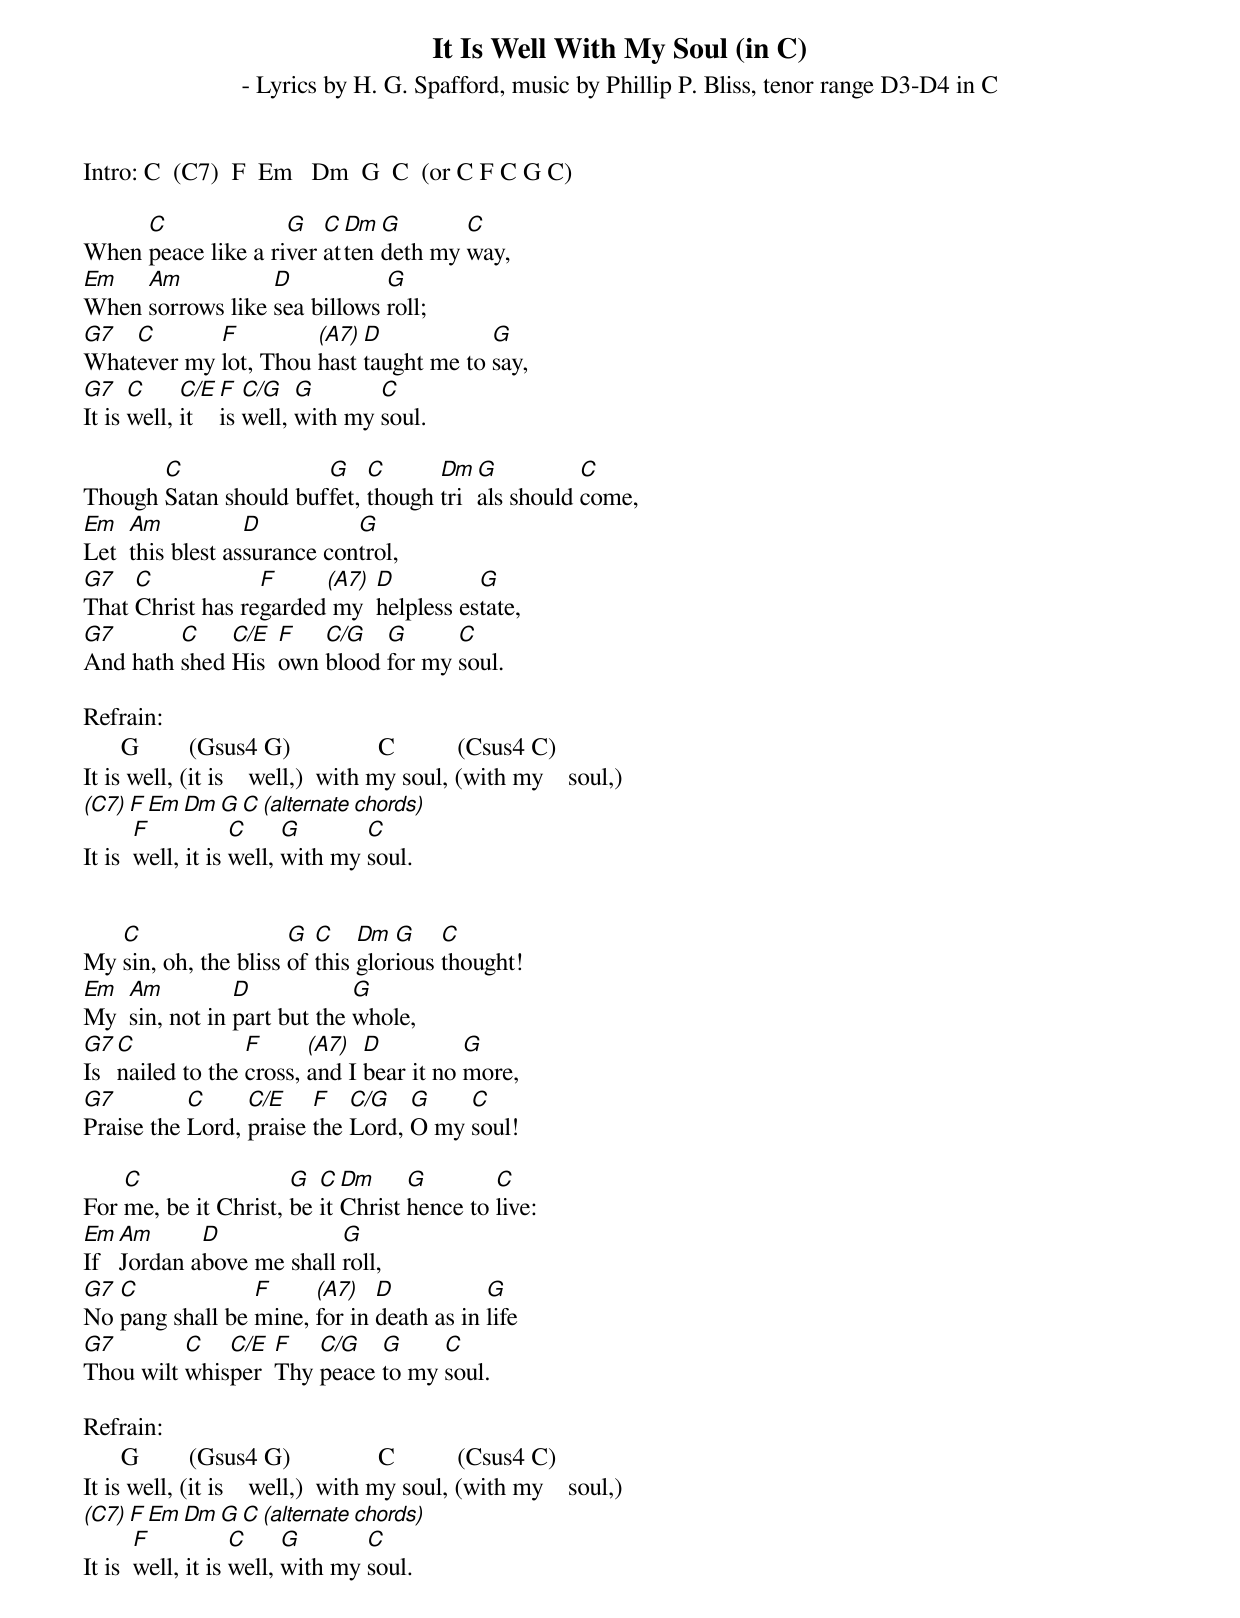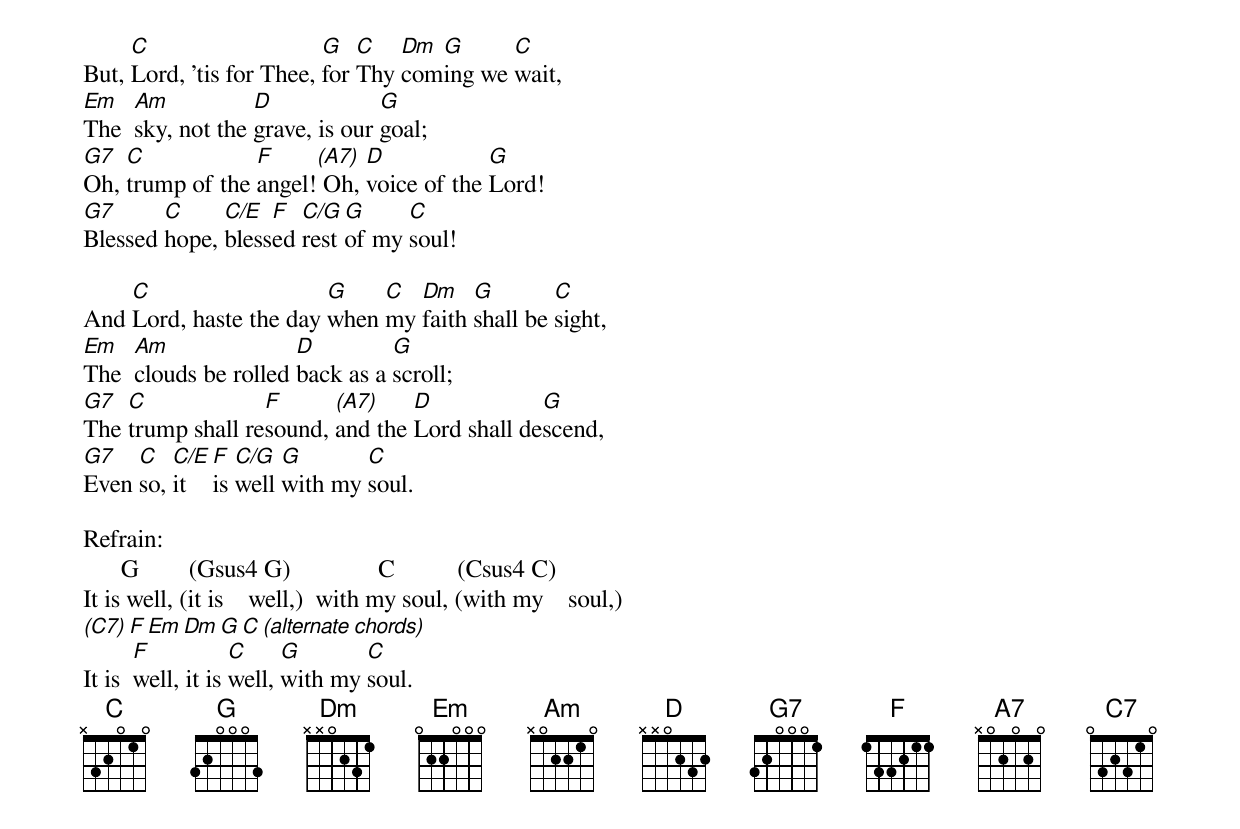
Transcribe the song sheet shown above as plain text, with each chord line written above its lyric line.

It Is Well With My Soul (in C)
 - Lyrics by H. G. Spafford, music by Phillip P. Bliss, tenor range D3-D4 in C

Intro: C  (C7)  F  Em   Dm  G  C  (or C F C G C)

     C              G   C Dm G       C
When peace like a river attendeth my way,
Em   Am           D           G
When sorrows like sea billows roll;
G7  C       F         (A7) D            G
Whatever my lot, Thou hast taught me to say,
G7    C     C/E  F  C/G   G       C
It is well, it   is well, with my soul.

       C               G    C      Dm G          C
Though Satan should buffet, though trials should come,
Em   Am           D          G
Let  this blest assurance control,
G7   C            F     (A7) D          G
That Christ has regarded my  helpless estate,
G7       C    C/E  F   C/G   G      C
And hath shed His  own blood for my soul.

Refrain:
      G        (Gsus4 G)              C          (Csus4 C)
It is well, (it is    well,)  with my soul, (with my    soul,)
  (C7) F     Em    Dm    G       C  (alternate chords)
       F           C     G       C
It is  well, it is well, with my soul.


   C                  G  C    Dm  G    C
My sin, oh, the bliss of this glorious thought!
Em  Am          D            G
My  sin, not in part but the whole,
G7 C             F      (A7)  D          G
Is nailed to the cross, and I bear it no more,
G7         C     C/E    F   C/G   G    C
Praise the Lord, praise the Lord, O my soul!

    C                 G  C  Dm     G        C
For me, be it Christ, be it Christ hence to live:
Em  Am      D             G
If  Jordan above me shall roll,
G7 C             F     (A7)   D           G
No pang shall be mine, for in death as in life
G7        C   C/E  F   C/G   G     C
Thou wilt whisper  Thy peace to my soul.

Refrain:
      G        (Gsus4 G)              C          (Csus4 C)
It is well, (it is    well,)  with my soul, (with my    soul,)
  (C7) F     Em    Dm    G       C  (alternate chords)
       F           C     G       C
It is  well, it is well, with my soul.


     C                    G   C   Dm G      C
But, Lord, 'tis for Thee, for Thy coming we wait,
Em   Am           D             G
The  sky, not the grave, is our goal;
G7  C            F     (A7) D            G
Oh, trump of the angel! Oh, voice of the Lord!
G7      C     C/E  F  C/G  G     C
Blessed hope, blessed rest of my soul!

    C                   G    C  Dm    G        C
And Lord, haste the day when my faith shall be sight,
Em   Am               D         G
The  clouds be rolled back as a scroll;
G7  C             F      (A7)    D            G
The trump shall resound, and the Lord shall descend,
G7   C   C/E  F  C/G  G       C
Even so, it   is well with my soul.

Refrain:
      G        (Gsus4 G)              C          (Csus4 C)
It is well, (it is    well,)  with my soul, (with my    soul,)
  (C7) F     Em    Dm    G       C  (alternate chords)
       F           C     G       C
It is  well, it is well, with my soul.
